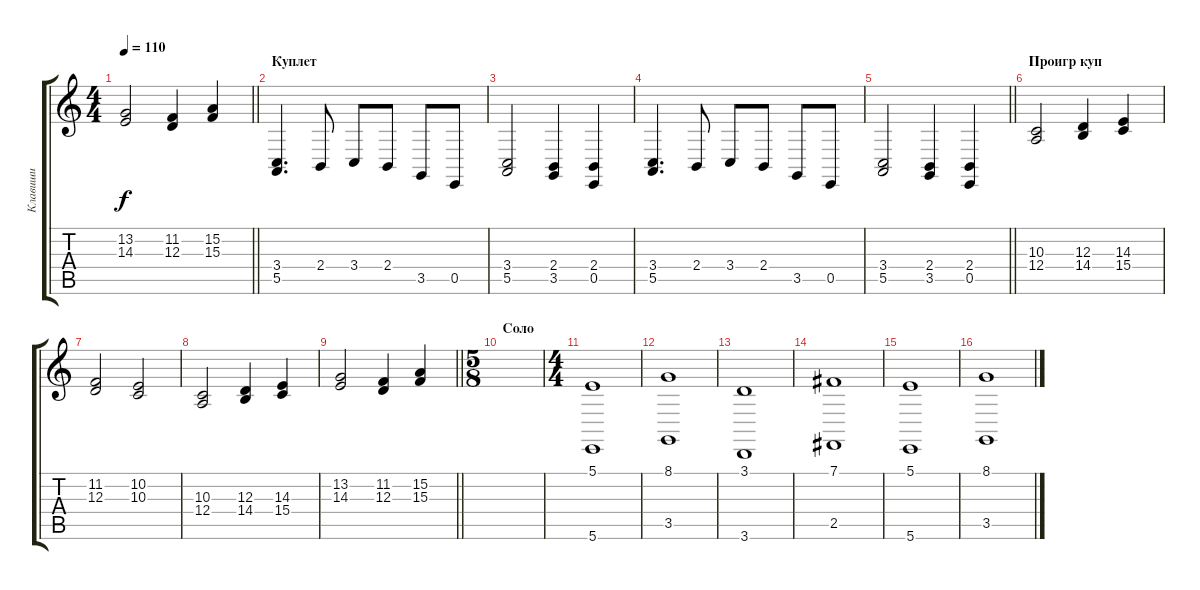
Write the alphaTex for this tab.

\track ("Клавиши" "Клавиши") {instrument choiraahs}
\staff {score tabs}
\tuning (B3 Gb3 D3 A2 E2 B1) {hide}
\ts (4 4)
\tempo 110
\clef g2
\barLineRight lightlight
\ks c
(13.2 14.3).2{dy f} (11.2 12.3).4 (15.2 15.3).4 |
\section ("" "Куплет")
(3.4 5.5).4{d} 2.4.8 3.4.8 2.4.8 3.5.8 0.5.8 |
(3.4 5.5).2 (2.4 3.5).4 (2.4 0.5).4 |
(3.4 5.5).4{d} 2.4.8 3.4.8 2.4.8 3.5.8 0.5.8 |
\barLineRight lightlight
(3.4 5.5).2 (2.4 3.5).4 (2.4 0.5).4 |
\section ("" "Проигр куп")
(10.3 12.4).2 (12.3 14.4).4 (14.3 15.4).4 |
(11.2 12.3).2 (10.2 10.3).2 |
(10.3 12.4).2 (12.3 14.4).4 (14.3 15.4).4 |
\barLineRight lightlight
(13.2 14.3).2 (11.2 12.3).4 (15.2 15.3).4 |
\ts (5 8)
\section ("" "Соло")
|
\ts (4 4)
(5.1 5.6).1{volume 16 instrument stringensemble1} |
(8.1 3.5).1 |
(3.1 3.6).1 |
(7.1 2.5).1 |
(5.1 5.6).1{volume 16 instrument stringensemble1} |
(8.1 3.5).1
